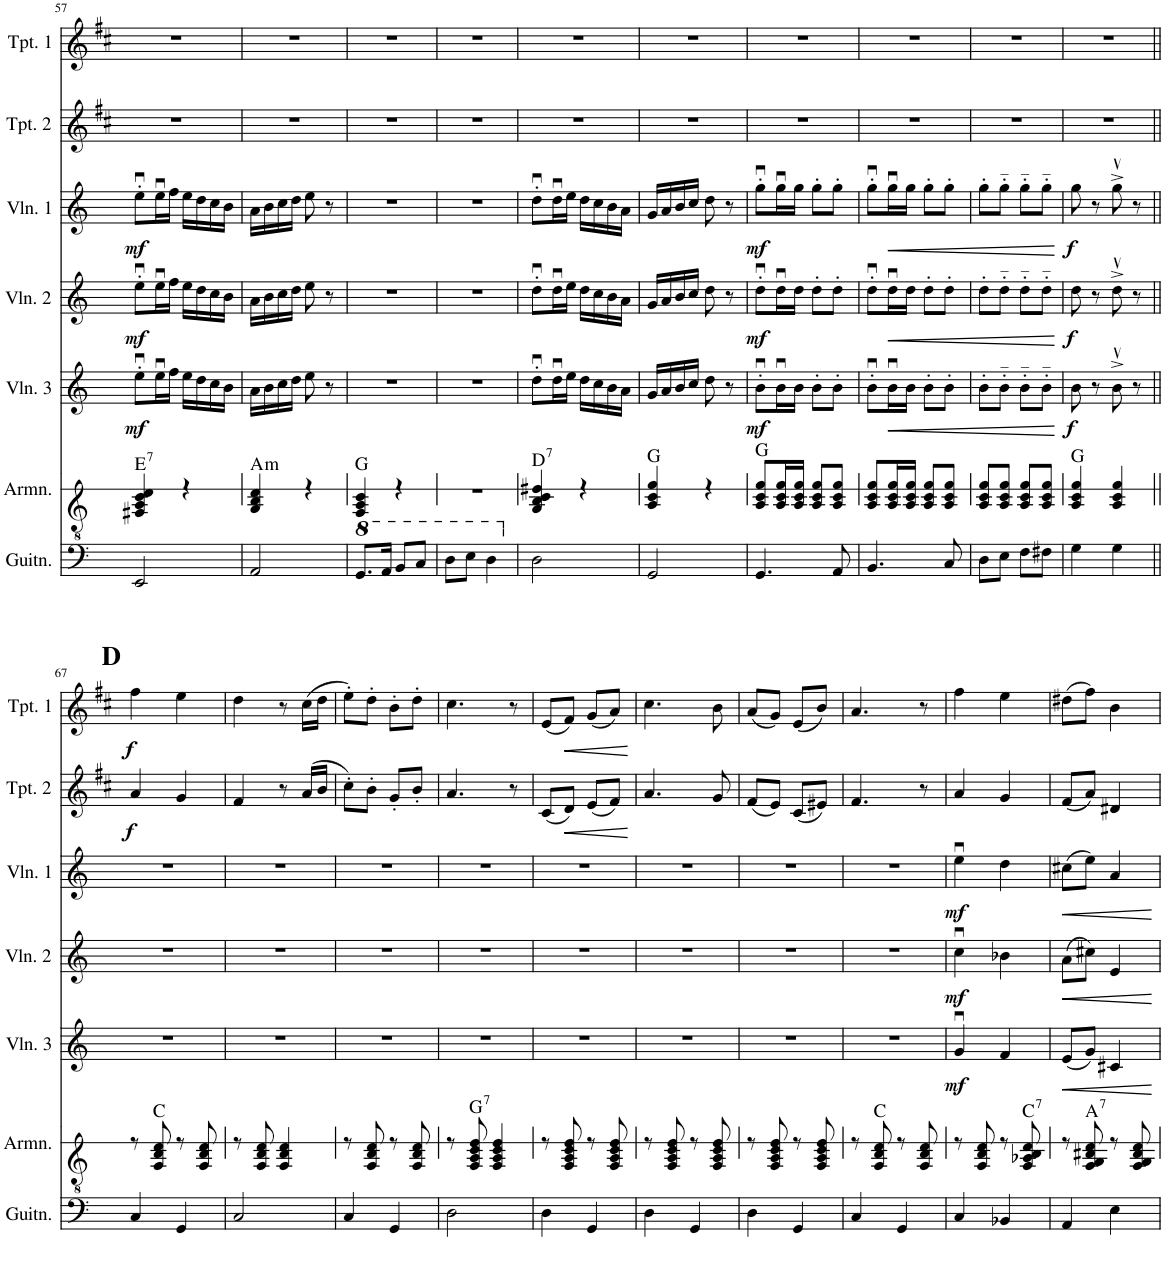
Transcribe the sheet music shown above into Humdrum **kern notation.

**kern	**kern	**harte	**kern	**dynam	**kern	**dynam	**kern	**dynam	**kern	**dynam	**kern	**dynam
*part7	*part6	*part6	*part5	*part5	*part4	*part4	*part3	*part3	*part2	*part2	*part1	*part1
*staff7	*staff6	*	*staff5	*staff5	*staff4	*staff4	*staff3	*staff3	*staff2	*staff2	*staff1	*staff1
*I"Guitarrón	*I"Armonía	*	*I"Violin 3	*	*I"Violin 2	*	*I"Violin 1	*	*I"Trompeta 2	*	*I"Trompeta 1	*
*I'Guitn.	*I'Armn.	*	*I'Vln. 3	*	*I'Vln. 2	*	*I'Vln. 1	*	*I'Tpt. 2	*	*I'Tpt. 1	*
!!LO:PB:g=z
*clefF4	*clefGv2	*	*clefG2	*	*clefG2	*	*clefG2	*	*clefG2	*	*clefG2	*
*	*	*	*	*	*	*	*	*	*Trd1c2	*	*Trd1c2	*
*k[]	*k[]	*	*k[]	*	*k[]	*	*k[]	*	*k[f#c#]	*	*k[f#c#]	*
*M2/4	*M2/4	*	*M2/4	*	*M2/4	*	*M2/4	*	*M2/4	*	*M2/4	*
=57	=57	=57	=57	=57	=57	=57	=57	=57	=57	=57	=57	=57
!	!	!LO:H:kt=7	!	!LO:DY:b	!	!LO:DY:b	!	!LO:DY:b	!	!	!	!
2EE/	4G#X/ 4B/ 4d/ 4e/	E:7	8eeu'\L	mf	8eeu'\L	mf	8eeu'\L	mf	2r	.	2r	.
.	.	.	16eeu\L	.	16eeu\L	.	16eeu\L	.	.	.	.	.
.	.	.	16ff\JJ	.	16ff\JJ	.	16ff\JJ	.	.	.	.	.
.	4r	.	16ee\LL	.	16ee\LL	.	16ee\LL	.	.	.	.	.
.	.	.	16dd\	.	16dd\	.	16dd\	.	.	.	.	.
.	.	.	16cc\	.	16cc\	.	16cc\	.	.	.	.	.
.	.	.	16b\JJ	.	16b\JJ	.	16b\JJ	.	.	.	.	.
=58	=58	=58	=58	=58	=58	=58	=58	=58	=58	=58	=58	=58
!	!	!LO:H:kt=m	!	!	!	!	!	!	!	!	!	!
2AA/	4A/ 4c/ 4e/	A:min	16a\LL	.	16a\LL	.	16a\LL	.	2r	.	2r	.
.	.	.	16b\	.	16b\	.	16b\	.	.	.	.	.
.	.	.	16cc\	.	16cc\	.	16cc\	.	.	.	.	.
.	.	.	16dd\JJ	.	16dd\JJ	.	16dd\JJ	.	.	.	.	.
.	4r	.	8ee\	.	8ee\	.	8ee\	.	.	.	.	.
.	.	.	8r	.	8r	.	8r	.	.	.	.	.
=59	=59	=59	=59	=59	=59	=59	=59	=59	=59	=59	=59	=59
*8va	*	*	*	*	*	*	*	*	*	*	*	*
8.G/L	4G/ 4B/ 4d/	G:maj	2r	.	2r	.	2r	.	2r	.	2r	.
16A/Jk	.	.	.	.	.	.	.	.	.	.	.	.
8B/L	4r	.	.	.	.	.	.	.	.	.	.	.
8c/J	.	.	.	.	.	.	.	.	.	.	.	.
=60	=60	=60	=60	=60	=60	=60	=60	=60	=60	=60	=60	=60
8d\L	2r	.	2r	.	2r	.	2r	.	2r	.	2r	.
8e\J	.	.	.	.	.	.	.	.	.	.	.	.
4d\	.	.	.	.	.	.	.	.	.	.	.	.
=61	=61	=61	=61	=61	=61	=61	=61	=61	=61	=61	=61	=61
*X8va	*	*	*	*	*	*	*	*	*	*	*	*
!	!	!LO:H:kt=7	!	!	!	!	!	!	!	!	!	!
2D\	4A/ 4c/ 4d/ 4f#X/	D:7	8ddu'\L	.	8ddu'\L	.	8ddu'\L	.	2r	.	2r	.
.	.	.	16ddu\L	.	16ddu\L	.	16ddu\L	.	.	.	.	.
.	.	.	16ee\JJ	.	16ee\JJ	.	16ee\JJ	.	.	.	.	.
.	4r	.	16dd\LL	.	16dd\LL	.	16dd\LL	.	.	.	.	.
.	.	.	16cc\	.	16cc\	.	16cc\	.	.	.	.	.
.	.	.	16b\	.	16b\	.	16b\	.	.	.	.	.
.	.	.	16a\JJ	.	16a\JJ	.	16a\JJ	.	.	.	.	.
=62	=62	=62	=62	=62	=62	=62	=62	=62	=62	=62	=62	=62
2GG/	4B/ 4d/ 4g/	G:maj	16g/LL	.	16g/LL	.	16g/LL	.	2r	.	2r	.
.	.	.	16a/	.	16a/	.	16a/	.	.	.	.	.
.	.	.	16b/	.	16b/	.	16b/	.	.	.	.	.
.	.	.	16cc/JJ	.	16cc/JJ	.	16cc/JJ	.	.	.	.	.
.	4r	.	8dd\	.	8dd\	.	8dd\	.	.	.	.	.
.	.	.	8r	.	8r	.	8r	.	.	.	.	.
=63	=63	=63	=63	=63	=63	=63	=63	=63	=63	=63	=63	=63
!	!	!	!	!LO:DY:b	!	!LO:DY:b	!	!LO:DY:b	!	!	!	!
4.GG/	8B/ 8d/ 8g/L	G:maj	8b'~u\L	mf	8dd'~u\L	mf	8gg'~u\L	mf	2r	.	2r	.
.	16B/ 16d/ 16g/L	.	16bu\L	.	16ddu\L	.	16ggu\L	.	.	.	.	.
.	16B/ 16d/ 16g/JJ	.	16b\JJ	.	16dd\JJ	.	16gg\JJ	.	.	.	.	.
.	8B/ 8d/ 8g/L	.	8b'~\L	.	8dd'~\L	.	8gg'~\L	.	.	.	.	.
8AA/	8B/ 8d/ 8g/J	.	8b'~\J	.	8dd'~\J	.	8gg'~\J	.	.	.	.	.
=64	=64	=64	=64	=64	=64	=64	=64	=64	=64	=64	=64	=64
4.BB/	8B/ 8d/ 8g/L	.	8b'~u\L	.	8dd'~u\L	.	8gg'~u\L	.	2r	.	2r	.
!	!	!	!	!LO:HP:b	!	!LO:HP:b	!	!LO:HP:b	!	!	!	!
.	16B/ 16d/ 16g/L	.	16bu\L	<	16ddu\L	<	16ggu\L	<	.	.	.	.
.	16B/ 16d/ 16g/JJ	.	16b\JJ	.	16dd\JJ	.	16gg\JJ	.	.	.	.	.
.	8B/ 8d/ 8g/L	.	8b'~\L	.	8dd'~\L	.	8gg'~\L	.	.	.	.	.
8C/	8B/ 8d/ 8g/J	.	8b'~\J	.	8dd'~\J	.	8gg'~\J	.	.	.	.	.
=65	=65	=65	=65	=65	=65	=65	=65	=65	=65	=65	=65	=65
8D\L	8B/ 8d/ 8g/L	.	8b'~\L	.	8dd'~\L	.	8gg'~\L	.	2r	.	2r	.
8E\J	8B/ 8d/ 8g/J	.	8b'~\J	.	8dd'~\J	.	8gg'~\J	.	.	.	.	.
8F\L	8B/ 8d/ 8g/L	.	8b'~\L	.	8dd'~\L	.	8gg'~\L	.	.	.	.	.
8F#X\J	8B/ 8d/ 8g/J	.	8b'~\J	.	8dd'~\J	.	8gg'~\J	.	.	.	.	.
.	.	.	.	[	.	[	.	[	.	.	.	.
=66	=66	=66	=66	=66	=66	=66	=66	=66	=66	=66	=66	=66
!	!	!	!	!LO:DY:b	!	!LO:DY:b	!	!LO:DY:b	!	!	!	!
4G\	4B/ 4d/ 4g/	G:maj	8b\	f	8dd\	f	8gg\	f	2r	.	2r	.
.	.	.	8r	.	8r	.	8r	.	.	.	.	.
4G\	4B/ 4d/ 4g/	.	8bv^\	.	8ddv^\	.	8ggv^\	.	.	.	.	.
.	.	.	8r	.	8r	.	8r;<	.	.	.	.	.
!!LO:LB:g=z
!!LO:REH:place=s1:a:B:cj:enc=none:fs=17:t=D
=67||	=67||	=67||	=67||	=67||	=67||	=67||	=67||	=67||	=67||	=67||	=67||	=67||
!	!	!	!	!	!	!	!	!	!	!LO:DY:b	!	!LO:DY:b
4C/	8r	.	2r	.	2r	.	2r	.	4a/	f	4ff#\	f
.	8G/ 8c/ 8e/	C:maj	.	.	.	.	.	.	.	.	.	.
4GG/	8r	.	.	.	.	.	.	.	4g/	.	4ee\	.
.	8G/ 8c/ 8e/	.	.	.	.	.	.	.	.	.	.	.
=68	=68	=68	=68	=68	=68	=68	=68	=68	=68	=68	=68	=68
2C/	8r	.	2r	.	2r	.	2r	.	4f#/	.	4dd\	.
.	8G/ 8c/ 8e/	.	.	.	.	.	.	.	.	.	.	.
.	4G/ 4c/ 4e/	.	.	.	.	.	.	.	8r	.	8r	.
.	.	.	.	.	.	.	.	.	(16a/LL	.	(16cc#\LL	.
.	.	.	.	.	.	.	.	.	16b/JJ	.	16dd\JJ	.
=69	=69	=69	=69	=69	=69	=69	=69	=69	=69	=69	=69	=69
4C/	8r	.	2r	.	2r	.	2r	.	8cc#'\L)	.	8ee'\L)	.
.	8G/ 8c/ 8e/	.	.	.	.	.	.	.	8b'\J	.	8dd'\J	.
4GG/	8r	.	.	.	.	.	.	.	8g'/L	.	8b'\L	.
.	8G/ 8c/ 8e/	.	.	.	.	.	.	.	8b'/J	.	8dd'\J	.
=70	=70	=70	=70	=70	=70	=70	=70	=70	=70	=70	=70	=70
2D\	8r	.	2r	.	2r	.	2r	.	4.a/	.	4.cc#\	.
!	!	!LO:H:kt=7	!	!	!	!	!	!	!	!	!	!
.	8G/ 8B/ 8d/ 8f/	G:7	.	.	.	.	.	.	.	.	.	.
.	4G/ 4B/ 4d/ 4f/	.	.	.	.	.	.	.	.	.	.	.
.	.	.	.	.	.	.	.	.	8r	.	8r	.
=71	=71	=71	=71	=71	=71	=71	=71	=71	=71	=71	=71	=71
4D\	8r	.	2r	.	2r	.	2r	.	(8c#/L	.	(8e/L	.
!	!	!	!	!	!	!	!	!	!	!LO:HP:b	!	!LO:HP:b
.	8G/ 8B/ 8d/ 8f/	.	.	.	.	.	.	.	8d/J)	<	8f#/J)	<
4GG/	8r	.	.	.	.	.	.	.	(8e/L	.	(8g/L	.
.	8G/ 8B/ 8d/ 8f/	.	.	.	.	.	.	.	8f#/J)	.	8a/J)	.
.	.	.	.	.	.	.	.	.	.	[	.	[
=72	=72	=72	=72	=72	=72	=72	=72	=72	=72	=72	=72	=72
4D\	8r	.	2r	.	2r	.	2r	.	4.a/	.	4.cc#\	.
.	8G/ 8B/ 8d/ 8f/	.	.	.	.	.	.	.	.	.	.	.
4GG/	8r	.	.	.	.	.	.	.	.	.	.	.
.	8G/ 8B/ 8d/ 8f/	.	.	.	.	.	.	.	8g/	.	8b\	.
=73	=73	=73	=73	=73	=73	=73	=73	=73	=73	=73	=73	=73
4D\	8r	.	2r	.	2r	.	2r	.	(8f#/L	.	(8a/L	.
.	8G/ 8B/ 8d/ 8f/	.	.	.	.	.	.	.	8e/J)	.	8g/J)	.
4GG/	8r	.	.	.	.	.	.	.	(8c#/L	.	(8e/L	.
.	8G/ 8B/ 8d/ 8f/	.	.	.	.	.	.	.	8e#X/J)	.	8b/J)	.
=74	=74	=74	=74	=74	=74	=74	=74	=74	=74	=74	=74	=74
4C/	8r	.	2r	.	2r	.	2r	.	4.f#/	.	4.a/	.
.	8G/ 8c/ 8e/	C:maj	.	.	.	.	.	.	.	.	.	.
4GG/	8r	.	.	.	.	.	.	.	.	.	.	.
.	8G/ 8c/ 8e/	.	.	.	.	.	.	.	8r	.	8r	.
=75	=75	=75	=75	=75	=75	=75	=75	=75	=75	=75	=75	=75
!	!	!	!	!LO:DY:b	!	!LO:DY:b	!	!LO:DY:b	!	!	!	!
4C/	8r	.	4gu/	mf	4ccu\	mf	4eeu\	mf	4a/	.	4ff#\	.
.	8G/ 8c/ 8e/	.	.	.	.	.	.	.	.	.	.	.
4BB-X/	8r	.	4f/	.	4b-X\	.	4dd\	.	4g/	.	4ee\	.
!	!	!LO:H:kt=7	!	!	!	!	!	!	!	!	!	!
.	8G/ 8B-X/ 8c/ 8e/	C:7	.	.	.	.	.	.	.	.	.	.
=76	=76	=76	=76	=76	=76	=76	=76	=76	=76	=76	=76	=76
!	!	!	!	!LO:HP:b	!	!LO:HP:b	!	!LO:HP:b	!	!	!	!
4AA/	8r	.	(8e/L	<	(8a\L	<	(8cc#X\L	<	(8f#/L	.	(8dd#X\L	.
!	!	!LO:H:kt=7	!	!	!	!	!	!	!	!	!	!
.	8G/ 8A/ 8c#X/ 8e/	A:7	8g/J)	.	8cc#X\J)	.	8ee\J)	.	8a/J)	.	8ff#\J)	.
4E\	8r	.	4c#X/	.	4e/	.	4a/	.	4d#X/	.	4b\	.
.	8G/ 8A/ 8c#/ 8e/	.	.	.	.	.	.	.	.	.	.	.
.	.	.	.	[	.	[	.	[	.	.	.	.
=	=	=	=	=	=	=	=	=	=	=	=	=
*-	*-	*-	*-	*-	*-	*-	*-	*-	*-	*-	*-	*-
